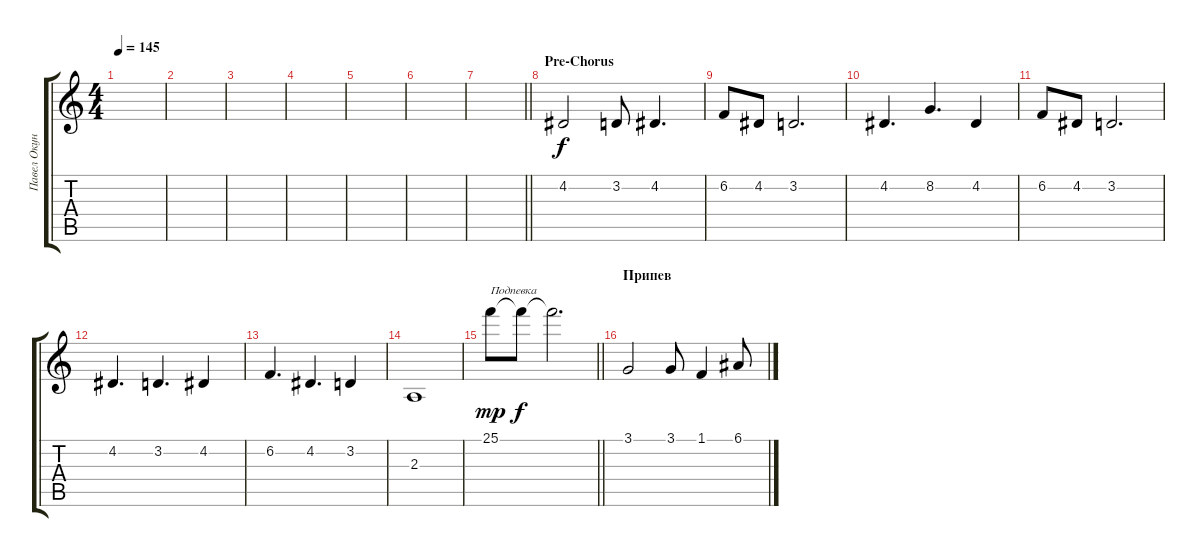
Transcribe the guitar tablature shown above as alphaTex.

\track ("Павел Окунев" "Павел Окун") {instrument cello}
\staff {score tabs}
\tuning (E4 B3 G3 D3 A2 E2) {hide}
\ts (4 4)
\tempo 145
\clef g2
\ks c
|
|
|
|
|
|
\barLineRight lightlight
|
\section ("" "Pre-Chorus")
4.2.2 3.2.8 4.2.4{d} |
6.2.8 4.2.8 3.2.2{d} |
4.2.4{d} 8.2.4{d} 4.2.4 |
6.2.8 4.2.8 3.2.2{d} |
4.2.4{d} 3.2.4{d} 4.2.4 |
6.2.4{d} 4.2.4{d} 3.2.4 |
2.3.1 |
\barLineRight lightlight
25.1.8{txt "Подпевка" dy mp} 25.1{t}.8{dy f} 25.1{t}.2{d} |
\section ("" "Припев")
3.1.2 3.1.8 1.1.4 6.1.8
